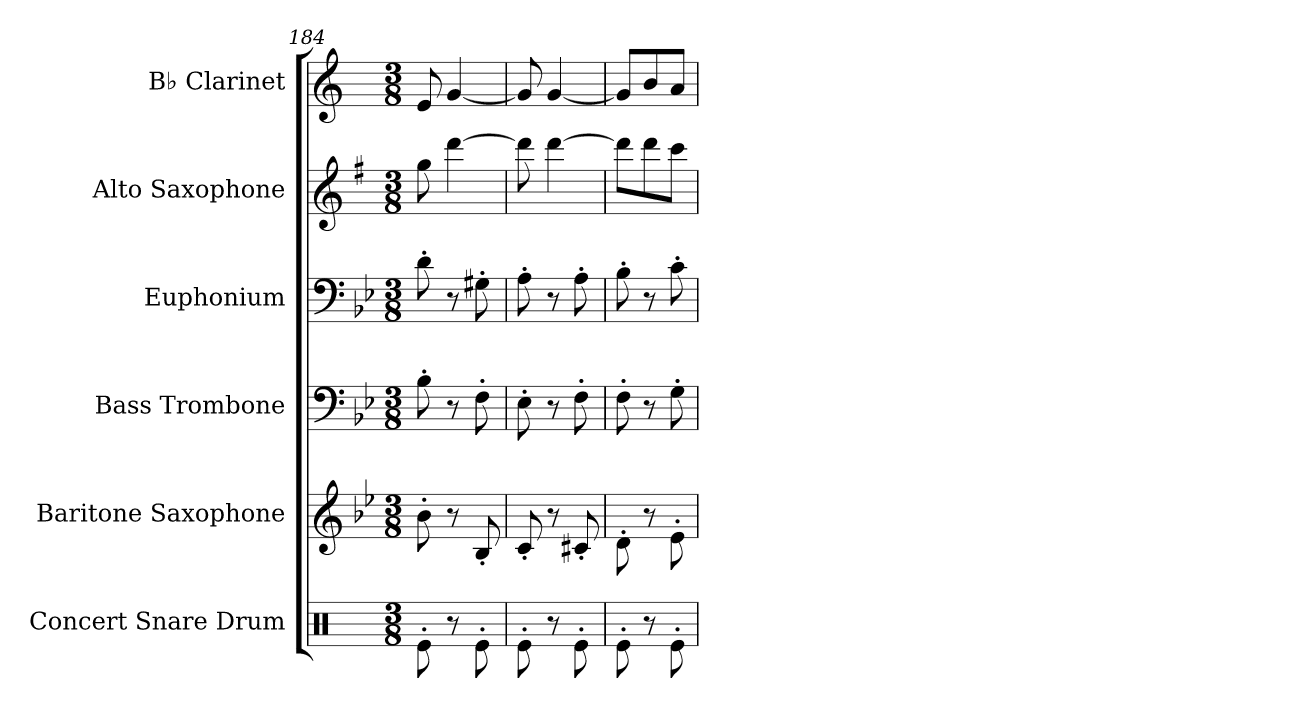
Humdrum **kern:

**kern	**kern	**kern	**kern	**kern	**kern
*part6	*part5	*part4	*part3	*part2	*part1
*staff6	*staff5	*staff4	*staff3	*staff2	*staff1
*I"Concert Snare Drum	*I"Baritone Saxophone	*I"Bass Trombone	*I"Euphonium	*I"Alto Saxophone	*I"B♭ Clarinet
*I'Con. Sn.	*I'Bar. Sax.	*I'B. Tbn.	*I'Euph.	*I'A. Sax.	*I'B♭ Cl.
*clefX	*clefG2	*clefF4	*clefF4	*clefG2	*clefG2
*	*ITrd12c21	*	*	*ITrd5c9	*ITrd1c2
*k[]	*k[b-e-]	*k[b-e-]	*k[b-e-]	*k[b-e-]	*k[b-e-]
*M3/8	*M3/8	*M3/8	*M3/8	*M3/8	*M3/8
=184	=184	=184	=184	=184	=184
8Re'\	8B-'\	8B-'\	8d'\	8b-\	8d/
8r	8r	8r	8r	[4ff\	[4f/
8Re'\	8BB-'/	8F'\	8G#X'\	.	.
=185	=185	=185	=185	=185	=185
8Re'\	8C'/	8E-'\	8A'\	8ff\]	8f/]
8r	8r	8r	8r	[4ff\	[4f/
8Re'\	8C#X'/	8F'\	8A'\	.	.
=186	=186	=186	=186	=186	=186
8Re'\	8D'\	8F'\	8B-'\	8ff\L]	8f/L]
8r	8r	8r	8r	8ff\	8a/
8Re'\	8E-'\	8G'\	8c'\	8ee-\J	8g/J
=	=	=	=	=	=
*-	*-	*-	*-	*-	*-
